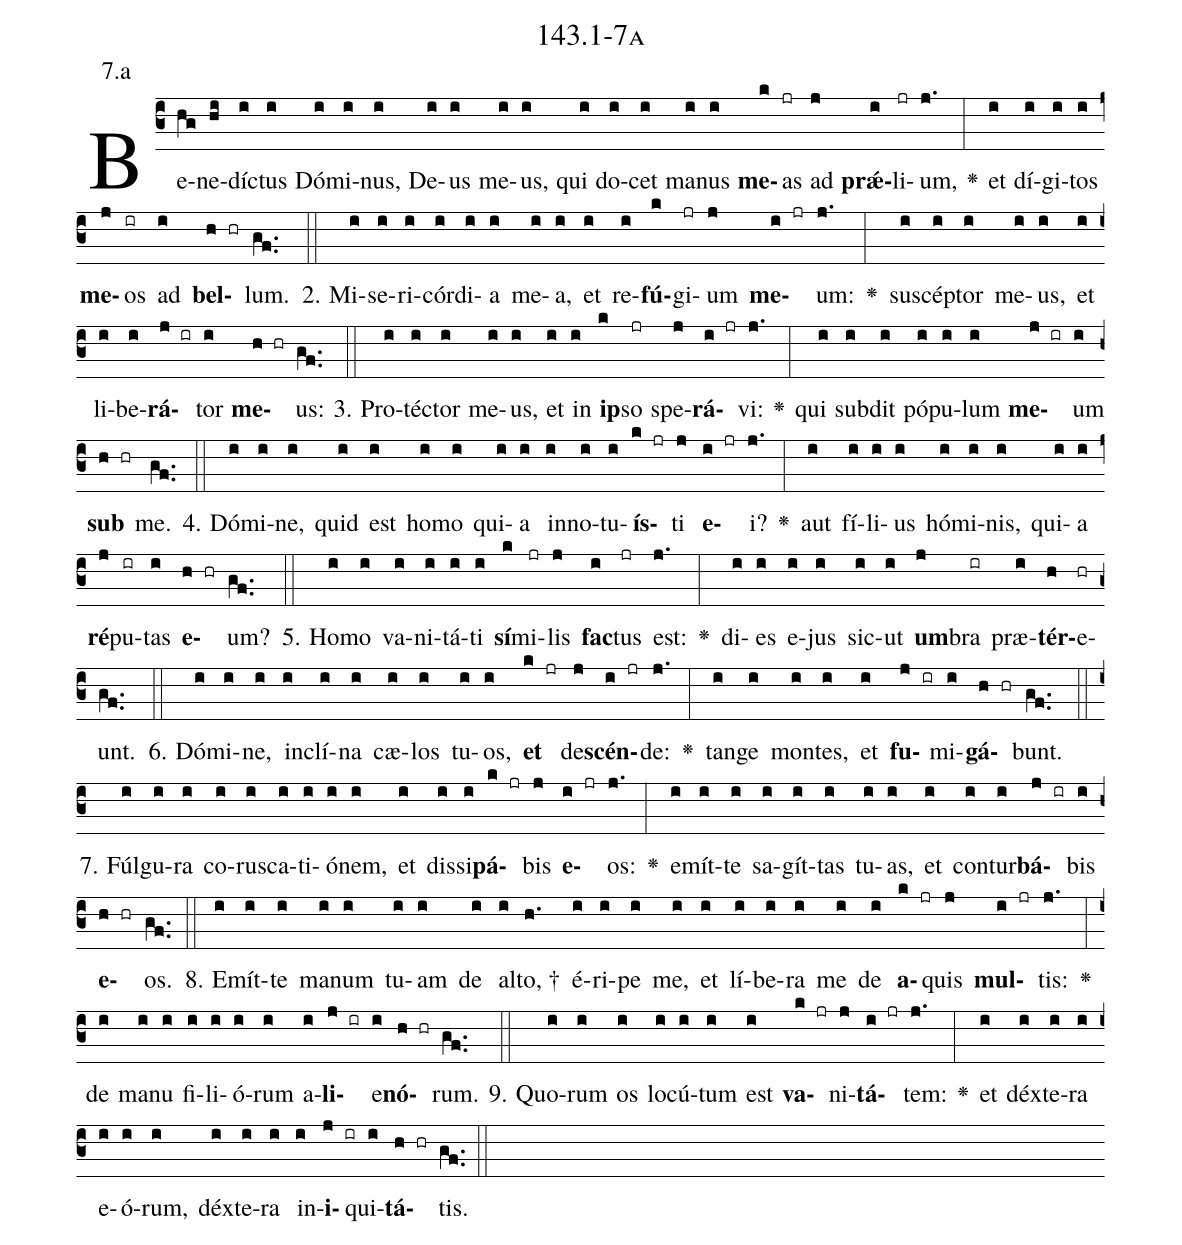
name: 143.1-7a;
annotation: 7.a;
%%
(c3)Be(hg)ne(hi)díc(i)tus(i) Dó(i)mi(i)nus,(i) De(i)us(i) me(i)us,(i) qui(i) do(i)cet(i) ma(i)nus(i) <b>me</b>(k)as(jr) ad(j) <b>prǽ</b>(i)li(jr)um,(j.) <v>\greheightstar</v>(:) et(i) dí(i)gi(i)tos(i) <b>me</b>(j)os(ir) ad(i) <b>bel</b>(h hr)lum.(gf..) (::)
2. Mi(i)se(i)ri(i)cór(i)di(i)a(i) me(i)a,(i) et(i) re(i)<b>fú</b>(k)gi(jr)um(j) <b>me</b>(i jr)um:(j.) <v>\greheightstar</v>(:) su(i)scép(i)tor(i) me(i)us,(i) et(i) li(i)be(i)<b>rá</b>(j ir)tor(i) <b>me</b>(h hr)us:(gf..) (::)
3. Pro(i)téc(i)tor(i) me(i)us,(i) et(i) in(i) <b>ip</b>(k)so(jr) spe(j)<b>rá</b>(i jr)vi:(j.) <v>\greheightstar</v>(:) qui(i) sub(i)dit(i) pó(i)pu(i)lum(i) <b>me</b>(j ir)um(i) <b>sub</b>(h hr) me.(gf..) (::)
4. Dó(i)mi(i)ne,(i) quid(i) est(i) ho(i)mo(i) qui(i)a(i) in(i)no(i)tu(i)<b>ís</b>(k jr)ti(j) <b>e</b>(i jr)i?(j.) <v>\greheightstar</v>(:) aut(i) fí(i)li(i)us(i) hó(i)mi(i)nis,(i) qui(i)a(i) <b>ré</b>(j)pu(ir)tas(i) <b>e</b>(h hr)um?(gf..) (::)
5. Ho(i)mo(i) va(i)ni(i)tá(i)ti(i) <b>sí</b>(k)mi(jr)lis(j) <b>fac</b>(i)tus(jr) est:(j.) <v>\greheightstar</v>(:) di(i)es(i) e(i)jus(i) sic(i)ut(i) <b>um</b>(j)bra(ir) præ(i)<b>tér</b>(h)e(hr)unt.(gf..) (::)
6. Dó(i)mi(i)ne,(i) in(i)clí(i)na(i) cæ(i)los(i) tu(i)os,(i) <b>et</b>(k jr) de(j)<b>scén</b>(i jr)de:(j.) <v>\greheightstar</v>(:) tan(i)ge(i) mon(i)tes,(i) et(i) <b>fu</b>(j ir)mi(i)<b>gá</b>(h hr)bunt.(gf..) (::)
7. Fúl(i)gu(i)ra(i) co(i)rus(i)ca(i)ti(i)ó(i)nem,(i) et(i) dis(i)si(i)<b>pá</b>(k jr)bis(j) <b>e</b>(i jr)os:(j.) <v>\greheightstar</v>(:) e(i)mít(i)te(i) sa(i)gít(i)tas(i) tu(i)as,(i) et(i) con(i)tur(i)<b>bá</b>(j ir)bis(i) <b>e</b>(h hr)os.(gf..) (::)
8. E(i)mít(i)te(i) ma(i)num(i) tu(i)am(i) de(i) al(i)to, †(h.) é(i)ri(i)pe(i) me,(i) et(i) lí(i)be(i)ra(i) me(i) de(i) <b>a</b>(k jr)quis(j) <b>mul</b>(i jr)tis:(j.) <v>\greheightstar</v>(:) de(i) ma(i)nu(i) fi(i)li(i)ó(i)rum(i) a(i)<b>li</b>(j ir)e(i)<b>nó</b>(h hr)rum.(gf..) (::)
9. Quo(i)rum(i) os(i) lo(i)cú(i)tum(i) est(i) <b>va</b>(k jr)ni(j)<b>tá</b>(i jr)tem:(j.) <v>\greheightstar</v>(:) et(i) déx(i)te(i)ra(i) e(i)ó(i)rum,(i) déx(i)te(i)ra(i) in(i)<b>i</b>(j ir)qui(i)<b>tá</b>(h hr)tis.(gf..) (::)
